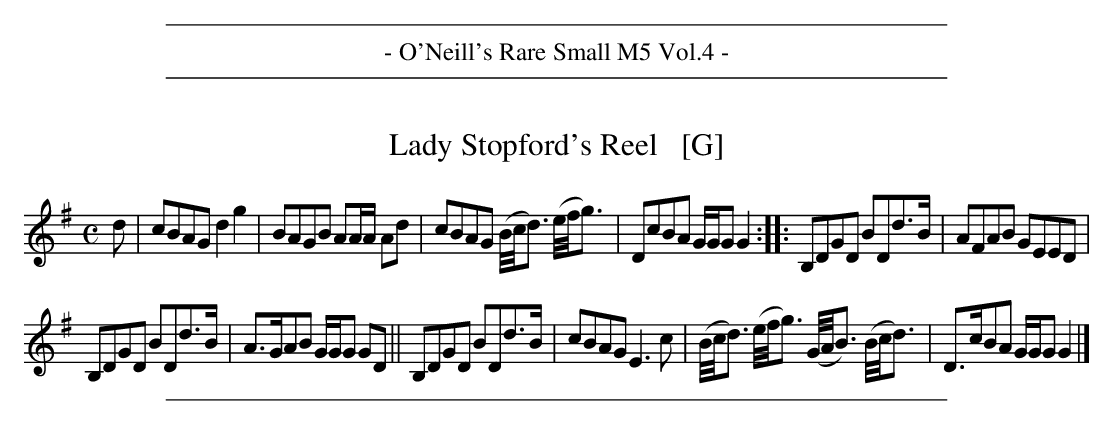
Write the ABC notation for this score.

X:1
T: Lady Stopford's Reel   [G]
M: C
L: 1/8
K: G
d |\
cBAG d2g2 | BAGB AA/A/ Ad |\
cBAG (B//c//d3/) (e//f//g3/) | DcBA G/G/G G2 ::\
B,DGD BDd>B  | AFAB GEED |
B,DGD BDd>B | A>GAB G/G/G GD ||\
B,DGD BDd>B | cBAG E3c |\
(B//c//d3/) (e//f//g3/) (G//A//B3/) (B//c//d3/) | D>cBA G/G/G G2 |]
